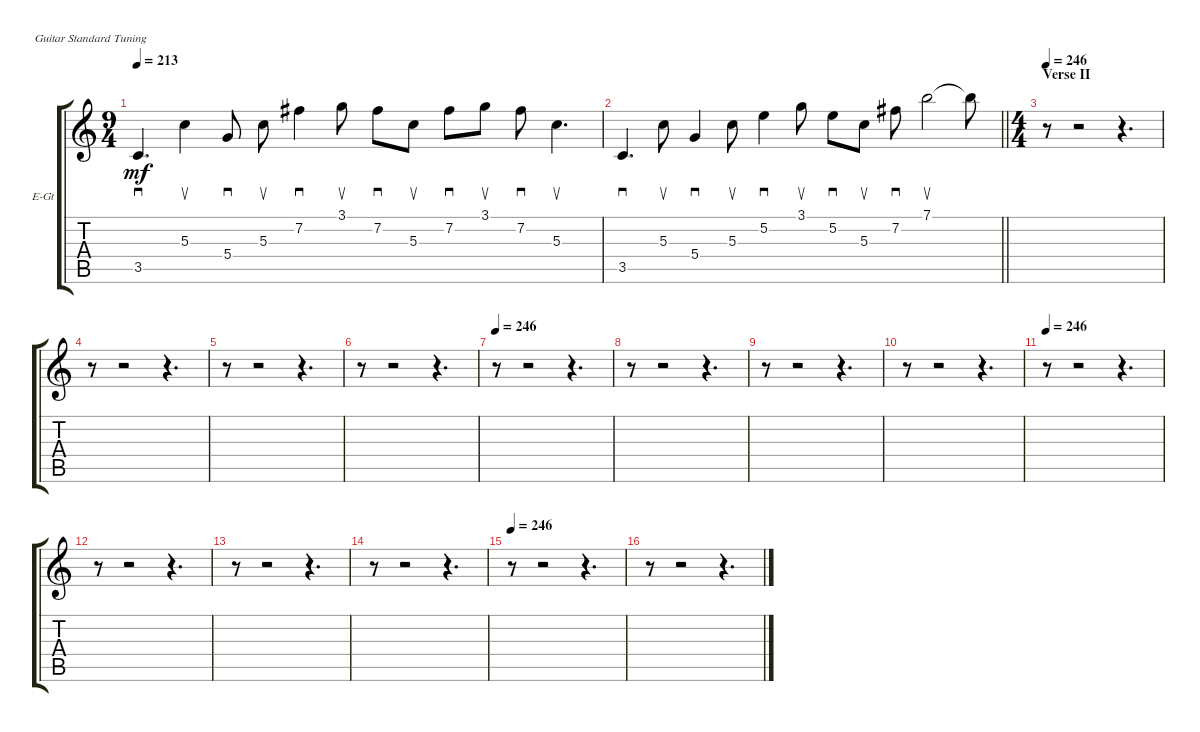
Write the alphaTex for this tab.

\bracketExtendMode groupsimilarinstruments
\firstSystemTrackNameOrientation horizontal
\otherSystemsTrackNameOrientation horizontal
\track ("Gtr. 4 - Jason" "E-Gt") {instrument electricguitarjazz}
\staff {score tabs}
\tuning (E4 B3 G3 D3 A2 E2)
\ts (9 4)
\tempo 213
\clef g2
\ks c
3.5.4{d sd dy mf} 5.3.4{su} 5.4.8{sd} 5.3.8{su} 7.2.4{sd} 3.1.8{su} 7.2.8{sd} 5.3.8{su} 7.2.8{sd} 3.1.8{su} 7.2.8{sd} 5.3.4{d su} |
\barLineRight lightlight
3.5.4{d sd} 5.3.8{su} 5.4.4{sd} 5.3.8{su} 5.2.4{sd} 3.1.8{su} 5.2.8{sd} 5.3.8{su} 7.2.8{sd} 7.1.2{su} 7.1{t}.8 |
\ts (4 4)
\beaming (8 2 2 2 2)
\section ("" "Verse II")
\tempo 246
r.8 r.2 r.4{d} |
r.8 r.2 r.4{d} |
r.8 r.2 r.4{d} |
r.8 r.2 r.4{d} |
\tempo 246
r.8 r.2 r.4{d} |
r.8 r.2 r.4{d} |
r.8 r.2 r.4{d} |
r.8 r.2 r.4{d} |
\tempo 246
r.8 r.2 r.4{d} |
r.8 r.2 r.4{d} |
r.8 r.2 r.4{d} |
r.8 r.2 r.4{d} |
\tempo 246
r.8 r.2 r.4{d} |
r.8 r.2 r.4{d}
